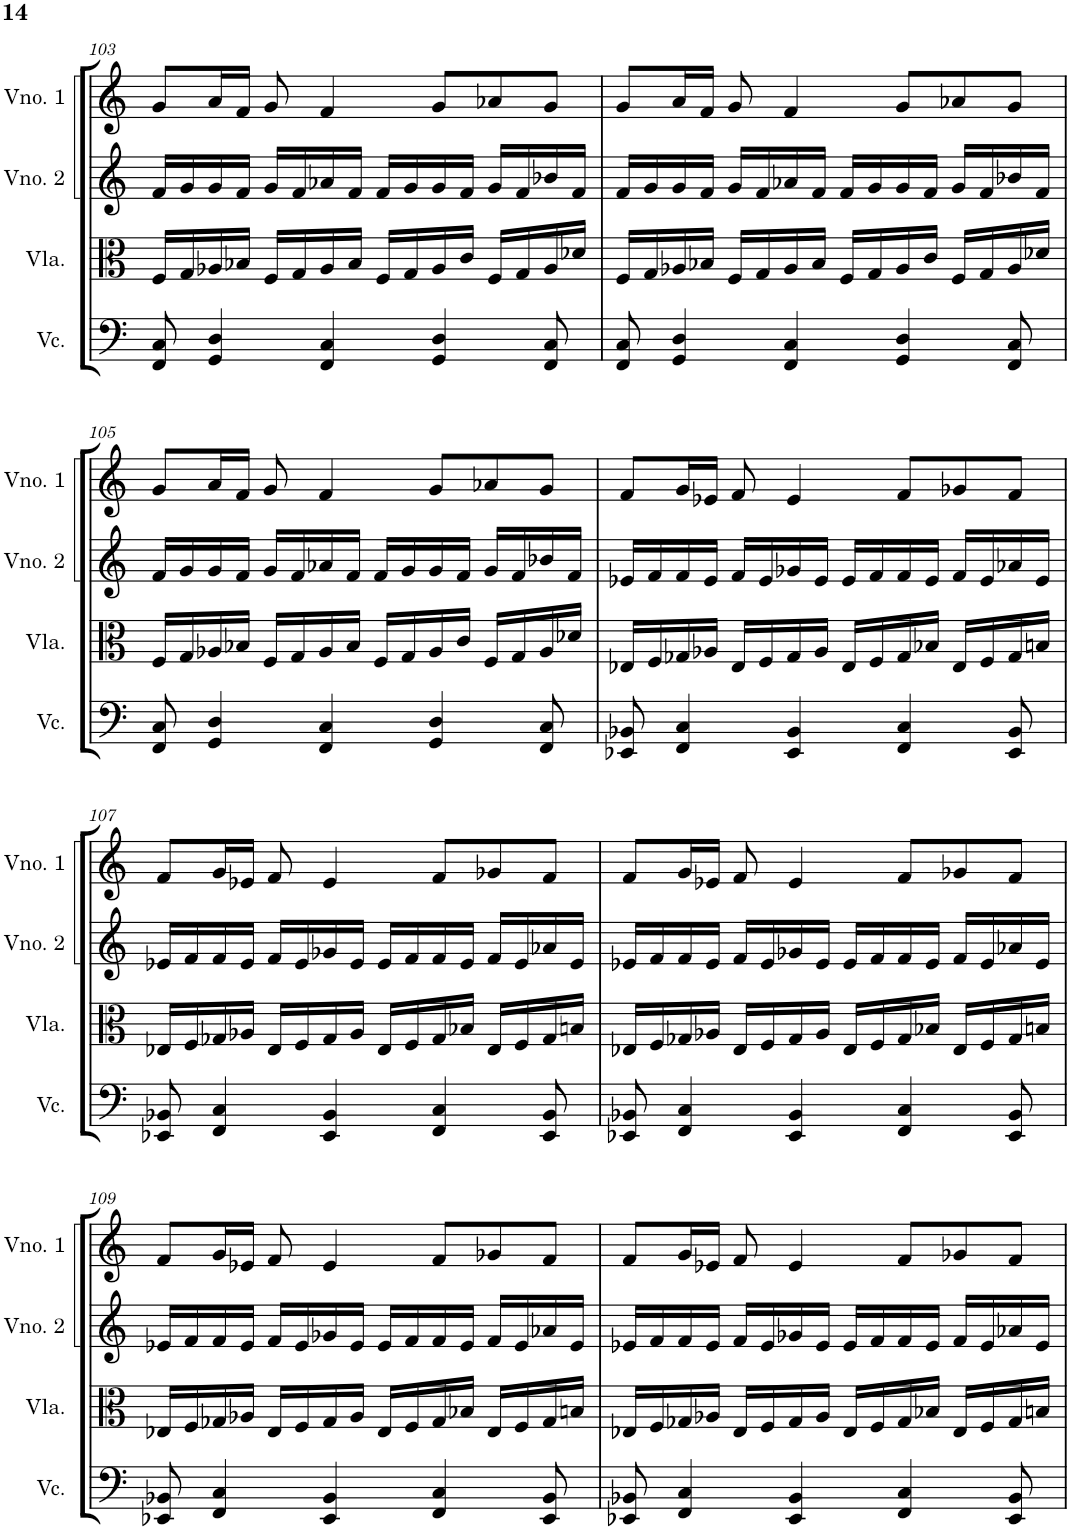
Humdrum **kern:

**kern	**kern	**kern	**kern
*part4	*part3	*part2	*part1
*staff4	*staff3	*staff2	*staff1
*I"Violoncelo	*I"Viola	*I"Violino 2	*I"Violino 1
*I'Vc.	*I'Vla.	*I'Vno. 2	*I'Vno. 1
!!LO:PB:g=z
*clefF4	*clefC3	*clefG2	*clefG2
*k[]	*k[]	*k[]	*k[]
*M4/4	*M4/4	*M4/4	*M4/4
=103	=103	=103	=103
8FF/ 8C/	16F/LL	16f/LL	8g/L
.	16G/	16g/	.
4GG/ 4D/	16A-X/	16g/	16a/L
.	16B-X/JJ	16f/JJ	16f/JJ
.	16F/LL	16g/LL	8g/
.	16G/	16f/	.
4FF/ 4C/	16A-/	16a-X/	4f/
.	16B-/JJ	16f/JJ	.
.	16F/LL	16f/LL	.
.	16G/	16g/	.
4GG/ 4D/	16A-/	16g/	8g/L
.	16c/JJ	16f/JJ	.
.	16F/LL	16g/LL	8a-X/
.	16G/	16f/	.
8FF/ 8C/	16A-/	16b-X/	8g/J
.	16d-X/JJ	16f/JJ	.
=104	=104	=104	=104
8FF/ 8C/	16F/LL	16f/LL	8g/L
.	16G/	16g/	.
4GG/ 4D/	16A-X/	16g/	16a/L
.	16B-X/JJ	16f/JJ	16f/JJ
.	16F/LL	16g/LL	8g/
.	16G/	16f/	.
4FF/ 4C/	16A-/	16a-X/	4f/
.	16B-/JJ	16f/JJ	.
.	16F/LL	16f/LL	.
.	16G/	16g/	.
4GG/ 4D/	16A-/	16g/	8g/L
.	16c/JJ	16f/JJ	.
.	16F/LL	16g/LL	8a-X/
.	16G/	16f/	.
8FF/ 8C/	16A-/	16b-X/	8g/J
.	16d-X/JJ	16f/JJ	.
!!LO:LB:g=z
=105	=105	=105	=105
8FF/ 8C/	16F/LL	16f/LL	8g/L
.	16G/	16g/	.
4GG/ 4D/	16A-X/	16g/	16a/L
.	16B-X/JJ	16f/JJ	16f/JJ
.	16F/LL	16g/LL	8g/
.	16G/	16f/	.
4FF/ 4C/	16A-/	16a-X/	4f/
.	16B-/JJ	16f/JJ	.
.	16F/LL	16f/LL	.
.	16G/	16g/	.
4GG/ 4D/	16A-/	16g/	8g/L
.	16c/JJ	16f/JJ	.
.	16F/LL	16g/LL	8a-X/
.	16G/	16f/	.
8FF/ 8C/	16A-/	16b-X/	8g/J
.	16d-X/JJ	16f/JJ	.
=106	=106	=106	=106
8EE-X/ 8BB-X/	16E-X/LL	16e-X/LL	8f/L
.	16F/	16f/	.
4FF/ 4C/	16G-X/	16f/	16g/L
.	16A-X/JJ	16e-/JJ	16e-X/JJ
.	16E-/LL	16f/LL	8f/
.	16F/	16e-/	.
4EE-/ 4BB-/	16G-/	16g-X/	4e-/
.	16A-/JJ	16e-/JJ	.
.	16E-/LL	16e-/LL	.
.	16F/	16f/	.
4FF/ 4C/	16G-/	16f/	8f/L
.	16B-X/JJ	16e-/JJ	.
.	16E-/LL	16f/LL	8g-X/
.	16F/	16e-/	.
8EE-/ 8BB-/	16G-/	16a-X/	8f/J
.	16Bn/JJ	16e-/JJ	.
!!LO:LB:g=z
=107	=107	=107	=107
8EE-X/ 8BB-X/	16E-X/LL	16e-X/LL	8f/L
.	16F/	16f/	.
4FF/ 4C/	16G-X/	16f/	16g/L
.	16A-X/JJ	16e-/JJ	16e-X/JJ
.	16E-/LL	16f/LL	8f/
.	16F/	16e-/	.
4EE-/ 4BB-/	16G-/	16g-X/	4e-/
.	16A-/JJ	16e-/JJ	.
.	16E-/LL	16e-/LL	.
.	16F/	16f/	.
4FF/ 4C/	16G-/	16f/	8f/L
.	16B-X/JJ	16e-/JJ	.
.	16E-/LL	16f/LL	8g-X/
.	16F/	16e-/	.
8EE-/ 8BB-/	16G-/	16a-X/	8f/J
.	16Bn/JJ	16e-/JJ	.
=108	=108	=108	=108
8EE-X/ 8BB-X/	16E-X/LL	16e-X/LL	8f/L
.	16F/	16f/	.
4FF/ 4C/	16G-X/	16f/	16g/L
.	16A-X/JJ	16e-/JJ	16e-X/JJ
.	16E-/LL	16f/LL	8f/
.	16F/	16e-/	.
4EE-/ 4BB-/	16G-/	16g-X/	4e-/
.	16A-/JJ	16e-/JJ	.
.	16E-/LL	16e-/LL	.
.	16F/	16f/	.
4FF/ 4C/	16G-/	16f/	8f/L
.	16B-X/JJ	16e-/JJ	.
.	16E-/LL	16f/LL	8g-X/
.	16F/	16e-/	.
8EE-/ 8BB-/	16G-/	16a-X/	8f/J
.	16Bn/JJ	16e-/JJ	.
!!LO:LB:g=z
=109	=109	=109	=109
8EE-X/ 8BB-X/	16E-X/LL	16e-X/LL	8f/L
.	16F/	16f/	.
4FF/ 4C/	16G-X/	16f/	16g/L
.	16A-X/JJ	16e-/JJ	16e-X/JJ
.	16E-/LL	16f/LL	8f/
.	16F/	16e-/	.
4EE-/ 4BB-/	16G-/	16g-X/	4e-/
.	16A-/JJ	16e-/JJ	.
.	16E-/LL	16e-/LL	.
.	16F/	16f/	.
4FF/ 4C/	16G-/	16f/	8f/L
.	16B-X/JJ	16e-/JJ	.
.	16E-/LL	16f/LL	8g-X/
.	16F/	16e-/	.
8EE-/ 8BB-/	16G-/	16a-X/	8f/J
.	16Bn/JJ	16e-/JJ	.
=110	=110	=110	=110
8EE-X/ 8BB-X/	16E-X/LL	16e-X/LL	8f/L
.	16F/	16f/	.
4FF/ 4C/	16G-X/	16f/	16g/L
.	16A-X/JJ	16e-/JJ	16e-X/JJ
.	16E-/LL	16f/LL	8f/
.	16F/	16e-/	.
4EE-/ 4BB-/	16G-/	16g-X/	4e-/
.	16A-/JJ	16e-/JJ	.
.	16E-/LL	16e-/LL	.
.	16F/	16f/	.
4FF/ 4C/	16G-/	16f/	8f/L
.	16B-X/JJ	16e-/JJ	.
.	16E-/LL	16f/LL	8g-X/
.	16F/	16e-/	.
8EE-/ 8BB-/	16G-/	16a-X/	8f/J
.	16Bn/JJ	16e-/JJ	.
=	=	=	=
*-	*-	*-	*-
